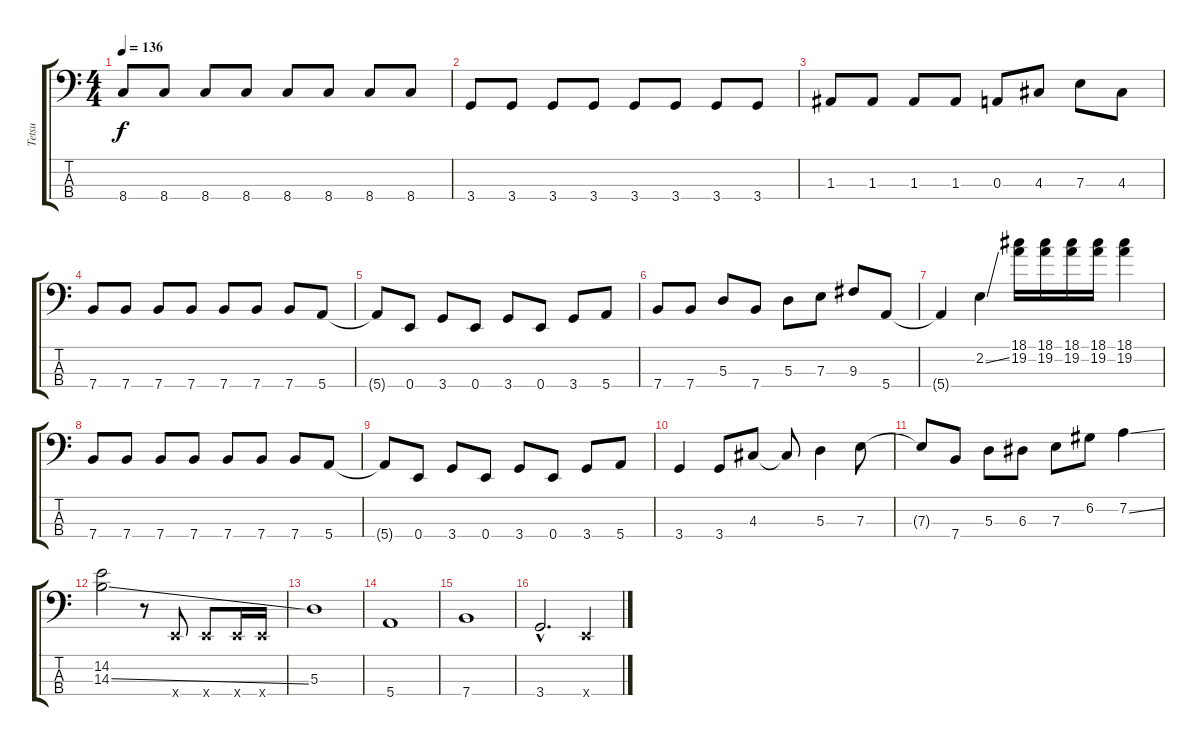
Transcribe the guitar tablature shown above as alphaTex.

\track ("Tetsu" "Tetsu") {instrument electricbasspick}
\staff {score tabs}
\tuning (G2 D2 A1 E1) {hide}
\ts (4 4)
\tempo 136
\clef f4
\ks c
8.4.8{dy f} 8.4.8 8.4.8 8.4.8 8.4.8 8.4.8 8.4.8 8.4.8 |
3.4.8 3.4.8 3.4.8 3.4.8 3.4.8 3.4.8 3.4.8 3.4.8 |
1.3.8 1.3.8 1.3.8 1.3.8 0.3.8 4.3.8 7.3.8 4.3.8 |
7.4.8 7.4.8 7.4.8 7.4.8 7.4.8 7.4.8 7.4.8 5.4.8 |
5.4{t}.8 0.4.8 3.4.8 0.4.8 3.4.8 0.4.8 3.4.8 5.4.8 |
7.4.8 7.4.8 5.3.8 7.4.8 5.3.8 7.3.8 9.3.8 5.4.8 |
5.4{t}.4 2.2{ss}.4 (18.1 19.2).16 (18.1 19.2).16 (18.1 19.2).16 (18.1 19.2).16 (18.1 19.2).4 |
7.4.8 7.4.8 7.4.8 7.4.8 7.4.8 7.4.8 7.4.8 5.4.8 |
5.4{t}.8 0.4.8 3.4.8 0.4.8 3.4.8 0.4.8 3.4.8 5.4.8 |
3.4.4 3.4.8 4.3.8 4.3{t}.8 5.3.4 7.3.8 |
7.3{t}.8 7.4.8 5.3.8 6.3.8 7.3.8 6.2.8 7.2{ss}.4 |
(14.2 14.3{ss}).2 r.8 0.4{x}.8 0.4{x}.8 0.4{x}.16 0.4{x}.16 |
5.3.1 |
5.4.1 |
7.4.1 |
3.4{hac}.2{d} 0.4{x}.4
